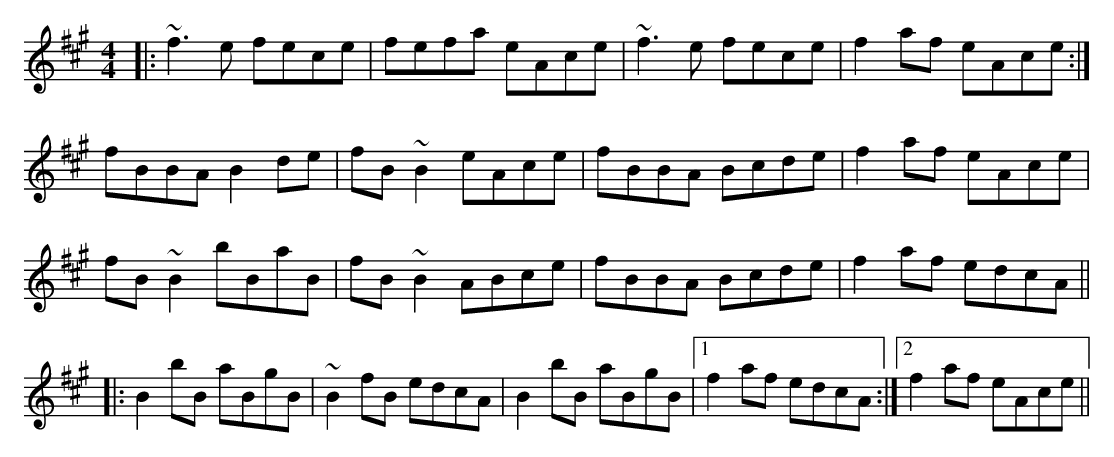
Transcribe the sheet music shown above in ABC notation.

X:1
M:4/4
K:Bdor
|:~f3e fece|fefa eAce|~f3e fece|f2af eAce:|
fBBA B2de|fB~B2 eAce|fBBA Bcde|f2af eAce|
fB~B2 bBaB|fB~B2 ABce|fBBA Bcde|f2af edcA||
|:B2bB aBgB|~B2fB edcA|B2bB aBgB|1 f2af edcA:|2 f2af eAce||
